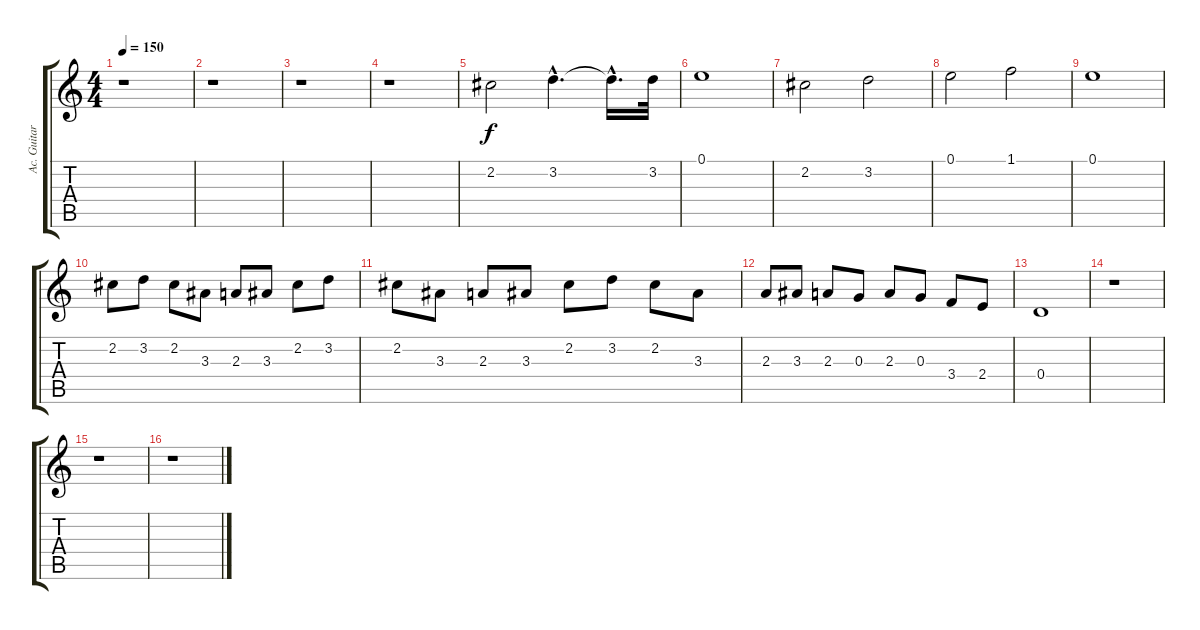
\track ("Ac. Guitar 1" "Ac. Guitar") {instrument acousticguitarsteel}
\staff {score tabs}
\tuning (E4 B3 G3 D3 A2 E2) {hide}
\ts (4 4)
\tempo 150
\clef g2
\ks c
r.1{dy f} |
r.1 |
r.1 |
r.1 |
2.2.2 3.2{hac}.4{d} 3.2{hac t}.16{d} 3.2.32 |
0.1.1 |
2.2.2 3.2.2 |
0.1.2 1.1.2 |
0.1.1 |
2.2.8 3.2.8 2.2.8 3.3.8 2.3.8 3.3.8 2.2.8 3.2.8 |
2.2.8 3.3.8 2.3.8 3.3.8 2.2.8 3.2.8 2.2.8 3.3.8 |
2.3.8 3.3.8 2.3.8 0.3.8 2.3.8 0.3.8 3.4.8 2.4.8 |
0.4.1 |
r.1 |
r.1 |
r.1
